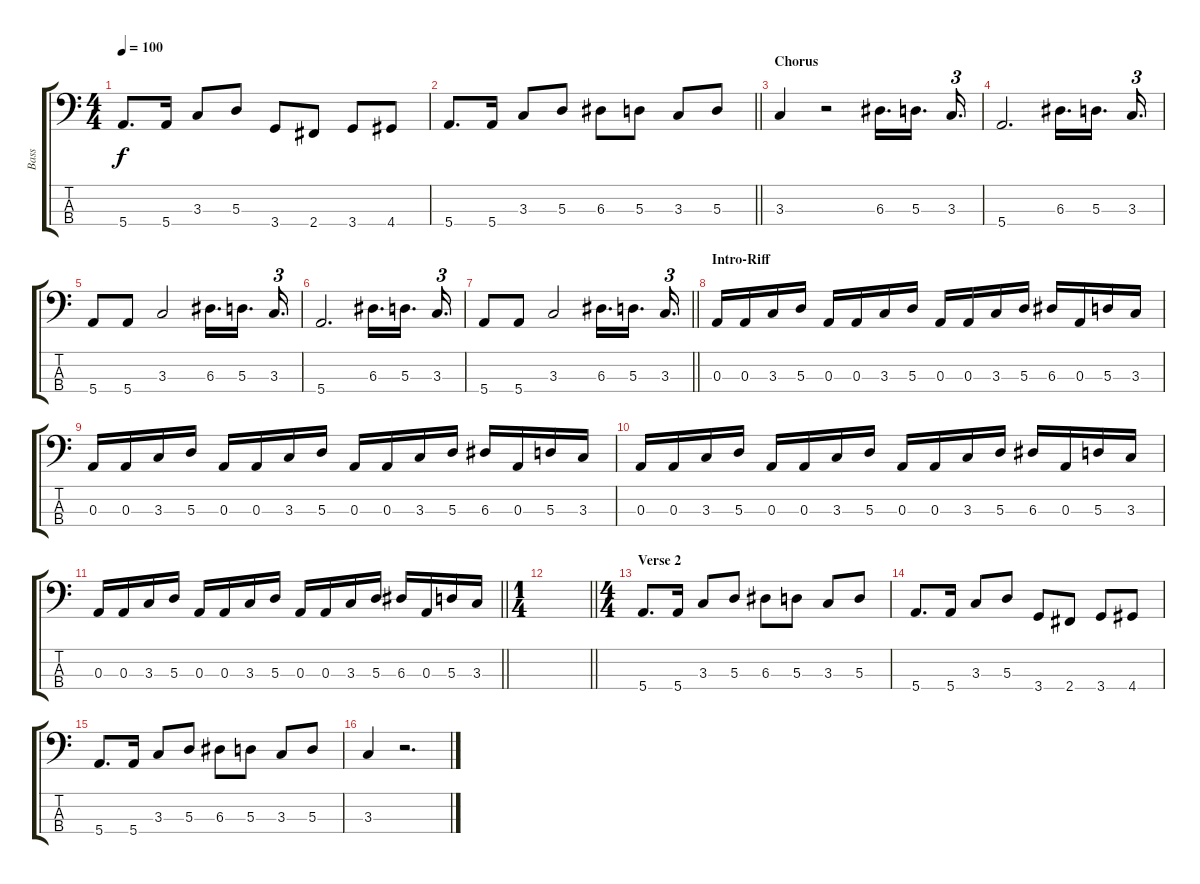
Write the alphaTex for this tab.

\track ("Bass" "Bass") {instrument electricbassfinger}
\staff {score tabs}
\tuning (G2 D2 A1 E1) {hide}
\ts (4 4)
\tempo 100
\clef f4
\ks c
5.4.8{d dy f} 5.4.16 3.3.8 5.3.8 3.4.8 2.4.8 3.4.8 4.4.8 |
\barLineRight lightlight
5.4.8{d} 5.4.16 3.3.8 5.3.8 6.3.8 5.3.8 3.3.8 5.3.8 |
\section ("" "Chorus")
3.3.4 r.2 6.3.16{d} 5.3.16{d beam splitsecondary} 3.3.16{d tu (3 2)} |
5.4.2{d} 6.3.16{d} 5.3.16{d beam splitsecondary} 3.3.16{d tu (3 2)} |
5.4.8 5.4.8 3.3.2 6.3.16{d} 5.3.16{d beam splitsecondary} 3.3.16{d tu (3 2)} |
5.4.2{d} 6.3.16{d} 5.3.16{d beam splitsecondary} 3.3.16{d tu (3 2)} |
\barLineRight lightlight
5.4.8 5.4.8 3.3.2 6.3.16{d} 5.3.16{d beam splitsecondary} 3.3.16{d tu (3 2)} |
\section ("" "Intro-Riff")
0.3.16 0.3.16 3.3.16 5.3.16 0.3.16 0.3.16 3.3.16 5.3.16 0.3.16 0.3.16 3.3.16 5.3.16 6.3.16 0.3.16 5.3.16 3.3.16 |
0.3.16 0.3.16 3.3.16 5.3.16 0.3.16 0.3.16 3.3.16 5.3.16 0.3.16 0.3.16 3.3.16 5.3.16 6.3.16 0.3.16 5.3.16 3.3.16 |
0.3.16 0.3.16 3.3.16 5.3.16 0.3.16 0.3.16 3.3.16 5.3.16 0.3.16 0.3.16 3.3.16 5.3.16 6.3.16 0.3.16 5.3.16 3.3.16 |
\barLineRight lightlight
0.3.16 0.3.16 3.3.16 5.3.16 0.3.16 0.3.16 3.3.16 5.3.16 0.3.16 0.3.16 3.3.16 5.3.16 6.3.16 0.3.16 5.3.16 3.3.16 |
\ts (1 4)
\barLineRight lightlight
|
\ts (4 4)
\section ("" "Verse 2")
5.4.8{d} 5.4.16 3.3.8 5.3.8 6.3.8 5.3.8 3.3.8 5.3.8 |
5.4.8{d} 5.4.16 3.3.8 5.3.8 3.4.8 2.4.8 3.4.8 4.4.8 |
5.4.8{d} 5.4.16 3.3.8 5.3.8 6.3.8 5.3.8 3.3.8 5.3.8 |
3.3.4 r.2{d}
